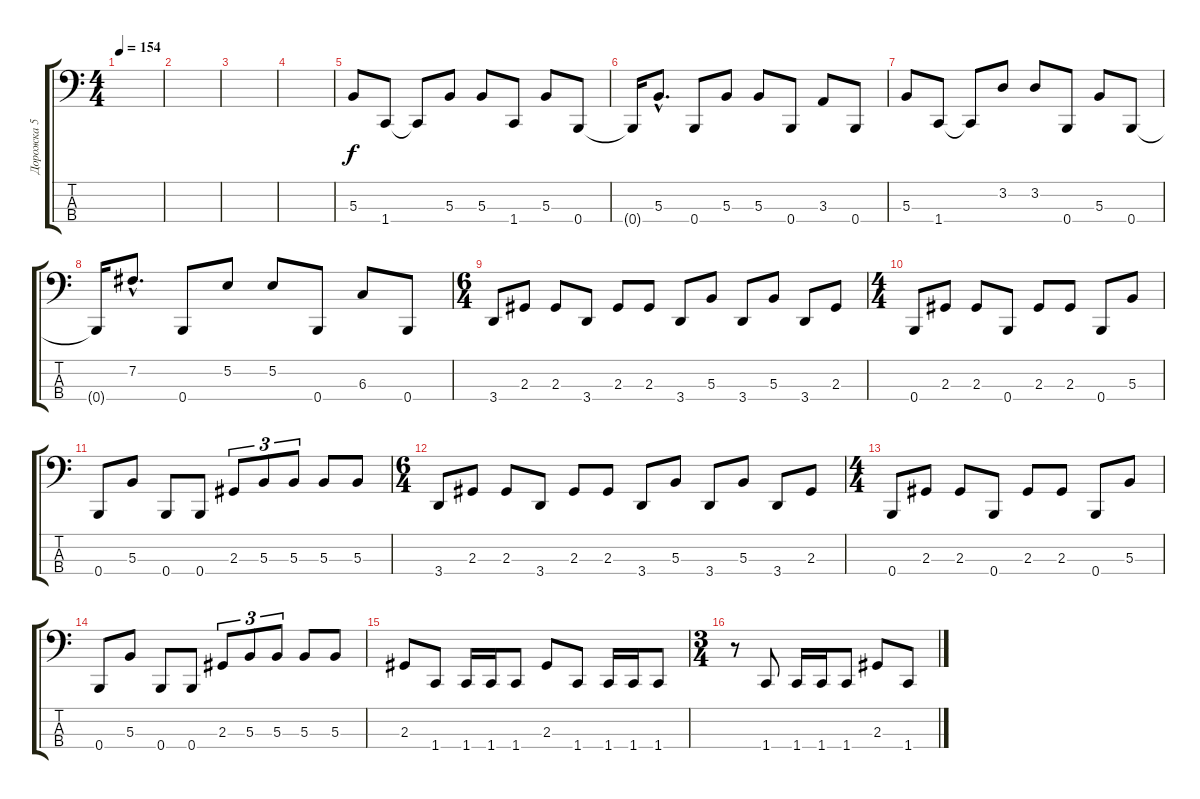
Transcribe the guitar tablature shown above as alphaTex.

\track ("Дорожка 5" "Дорожка 5") {instrument electricbasspick}
\staff {score tabs}
\tuning (E2 B1 Gb1 B0) {hide}
\ts (4 4)
\tempo 154
\clef f4
\ks c
|
|
|
|
5.3.8 1.4.8 1.4{t}.8 5.3.8 5.3.8 1.4.8 5.3.8 0.4.8 |
0.4{t}.16 5.3{hac}.8{d} 0.4.8 5.3.8 5.3.8 0.4.8 3.3.8 0.4.8 |
5.3.8 1.4.8 1.4{t}.8 3.2.8 3.2.8 0.4.8 5.3.8 0.4.8 |
0.4{t}.16 7.2{hac}.8{d} 0.4.8 5.2.8 5.2.8 0.4.8 6.3.8 0.4.8 |
\ts (6 4)
3.4.8 2.3.8 2.3.8 3.4.8 2.3.8 2.3.8 3.4.8 5.3.8 3.4.8 5.3.8 3.4.8 2.3.8 |
\ts (4 4)
0.4.8 2.3.8 2.3.8 0.4.8 2.3.8 2.3.8 0.4.8 5.3.8 |
0.4.8 5.3.8 0.4.8 0.4.8 2.3.8{tu (3 2)} 5.3.8{tu (3 2)} 5.3.8{tu (3 2)} 5.3.8 5.3.8 |
\ts (6 4)
3.4.8 2.3.8 2.3.8 3.4.8 2.3.8 2.3.8 3.4.8 5.3.8 3.4.8 5.3.8 3.4.8 2.3.8 |
\ts (4 4)
0.4.8 2.3.8 2.3.8 0.4.8 2.3.8 2.3.8 0.4.8 5.3.8 |
0.4.8 5.3.8 0.4.8 0.4.8 2.3.8{tu (3 2)} 5.3.8{tu (3 2)} 5.3.8{tu (3 2)} 5.3.8 5.3.8 |
2.3.8 1.4.8 1.4.16 1.4.16 1.4.8 2.3.8 1.4.8 1.4.16 1.4.16 1.4.8 |
\ts (3 4)
r.8 1.4.8 1.4.16 1.4.16 1.4.8 2.3.8 1.4.8
